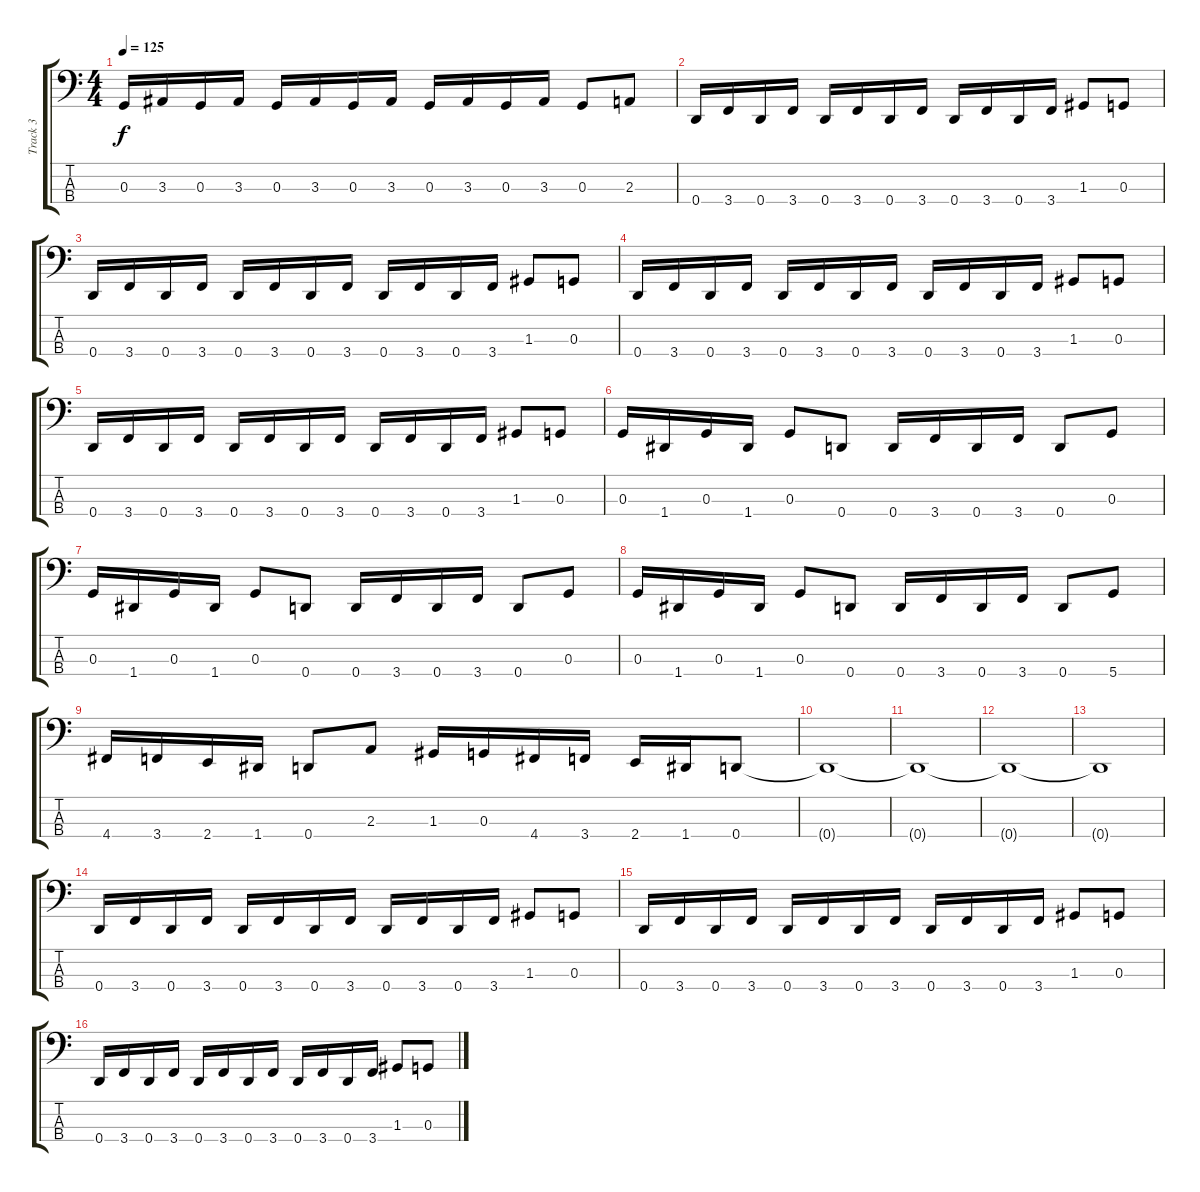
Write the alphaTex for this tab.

\track ("Track 3" "Track 3") {instrument electricbasspick}
\staff {score tabs}
\tuning (F2 C2 G1 D1) {hide}
\ts (4 4)
\tempo 125
\clef f4
\ks c
0.3.16{dy f} 3.3.16 0.3.16 3.3.16 0.3.16 3.3.16 0.3.16 3.3.16 0.3.16 3.3.16 0.3.16 3.3.16 0.3.8 2.3.8 |
0.4.16 3.4.16 0.4.16 3.4.16 0.4.16 3.4.16 0.4.16 3.4.16 0.4.16 3.4.16 0.4.16 3.4.16 1.3.8 0.3.8 |
0.4.16 3.4.16 0.4.16 3.4.16 0.4.16 3.4.16 0.4.16 3.4.16 0.4.16 3.4.16 0.4.16 3.4.16 1.3.8 0.3.8 |
0.4.16 3.4.16 0.4.16 3.4.16 0.4.16 3.4.16 0.4.16 3.4.16 0.4.16 3.4.16 0.4.16 3.4.16 1.3.8 0.3.8 |
0.4.16 3.4.16 0.4.16 3.4.16 0.4.16 3.4.16 0.4.16 3.4.16 0.4.16 3.4.16 0.4.16 3.4.16 1.3.8 0.3.8 |
0.3.16 1.4.16 0.3.16 1.4.16 0.3.8 0.4.8 0.4.16 3.4.16 0.4.16 3.4.16 0.4.8 0.3.8 |
0.3.16 1.4.16 0.3.16 1.4.16 0.3.8 0.4.8 0.4.16 3.4.16 0.4.16 3.4.16 0.4.8 0.3.8 |
0.3.16 1.4.16 0.3.16 1.4.16 0.3.8 0.4.8 0.4.16 3.4.16 0.4.16 3.4.16 0.4.8 5.4.8 |
4.4.16 3.4.16 2.4.16 1.4.16 0.4.8 2.3.8 1.3.16 0.3.16 4.4.16 3.4.16 2.4.16 1.4.16 0.4.8 |
0.4{t}.1 |
0.4{t}.1 |
0.4{t}.1 |
0.4{t}.1 |
0.4.16 3.4.16 0.4.16 3.4.16 0.4.16 3.4.16 0.4.16 3.4.16 0.4.16 3.4.16 0.4.16 3.4.16 1.3.8 0.3.8 |
0.4.16 3.4.16 0.4.16 3.4.16 0.4.16 3.4.16 0.4.16 3.4.16 0.4.16 3.4.16 0.4.16 3.4.16 1.3.8 0.3.8 |
0.4.16 3.4.16 0.4.16 3.4.16 0.4.16 3.4.16 0.4.16 3.4.16 0.4.16 3.4.16 0.4.16 3.4.16 1.3.8 0.3.8
